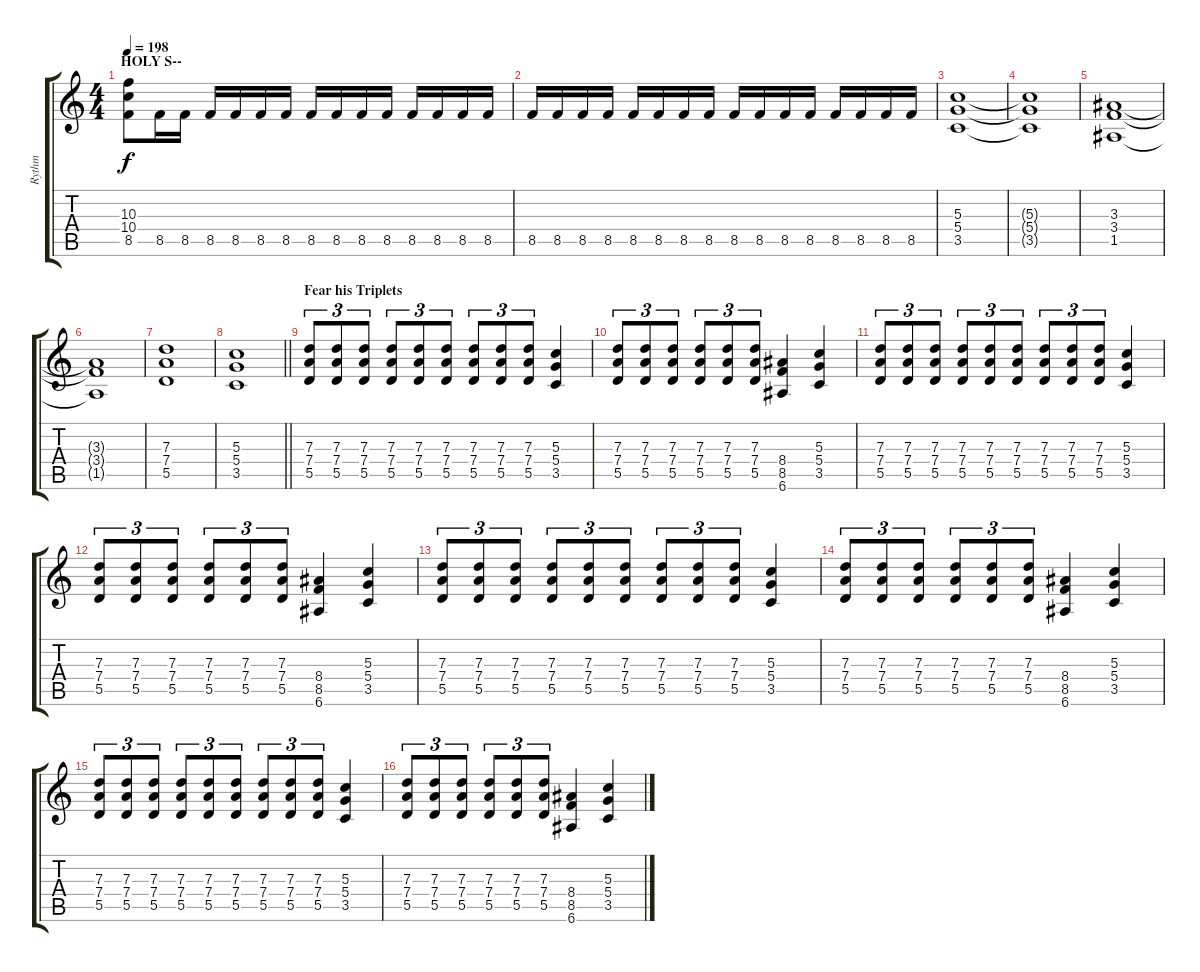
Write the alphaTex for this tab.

\track ("Rythm" "Rythm") {instrument overdrivenguitar}
\staff {score tabs}
\tuning (E4 B3 G3 D3 A2 E2) {hide}
\ts (4 4)
\section ("" "HOLY S--")
\tempo 198
\clef g2
\ks c
(10.3 10.4 8.5).8{dy f} 8.5.16 8.5.16 8.5.16 8.5.16 8.5.16 8.5.16 8.5.16 8.5.16 8.5.16 8.5.16 8.5.16 8.5.16 8.5.16 8.5.16 |
8.5.16 8.5.16 8.5.16 8.5.16 8.5.16 8.5.16 8.5.16 8.5.16 8.5.16 8.5.16 8.5.16 8.5.16 8.5.16 8.5.16 8.5.16 8.5.16 |
(5.3 5.4 3.5).1 |
(5.3{t} 5.4{t} 3.5{t}).1 |
(3.3 3.4 1.5).1 |
(3.3{t} 3.4{t} 1.5{t}).1 |
(7.3 7.4 5.5).1 |
\barLineRight lightlight
(5.3 5.4 3.5).1 |
\section ("" "Fear his Triplets")
(7.3 7.4 5.5).8{tu (3 2)} (7.3 7.4 5.5).8{tu (3 2)} (7.3 7.4 5.5).8{tu (3 2)} (7.3 7.4 5.5).8{tu (3 2)} (7.3 7.4 5.5).8{tu (3 2)} (7.3 7.4 5.5).8{tu (3 2)} (7.3 7.4 5.5).8{tu (3 2)} (7.3 7.4 5.5).8{tu (3 2)} (7.3 7.4 5.5).8{tu (3 2)} (5.3 5.4 3.5).4 |
(7.3 7.4 5.5).8{tu (3 2)} (7.3 7.4 5.5).8{tu (3 2)} (7.3 7.4 5.5).8{tu (3 2)} (7.3 7.4 5.5).8{tu (3 2)} (7.3 7.4 5.5).8{tu (3 2)} (7.3 7.4 5.5).8{tu (3 2)} (8.4 8.5 6.6).4 (5.3 5.4 3.5).4 |
(7.3 7.4 5.5).8{tu (3 2)} (7.3 7.4 5.5).8{tu (3 2)} (7.3 7.4 5.5).8{tu (3 2)} (7.3 7.4 5.5).8{tu (3 2)} (7.3 7.4 5.5).8{tu (3 2)} (7.3 7.4 5.5).8{tu (3 2)} (7.3 7.4 5.5).8{tu (3 2)} (7.3 7.4 5.5).8{tu (3 2)} (7.3 7.4 5.5).8{tu (3 2)} (5.3 5.4 3.5).4 |
(7.3 7.4 5.5).8{tu (3 2)} (7.3 7.4 5.5).8{tu (3 2)} (7.3 7.4 5.5).8{tu (3 2)} (7.3 7.4 5.5).8{tu (3 2)} (7.3 7.4 5.5).8{tu (3 2)} (7.3 7.4 5.5).8{tu (3 2)} (8.4 8.5 6.6).4 (5.3 5.4 3.5).4 |
(7.3 7.4 5.5).8{tu (3 2)} (7.3 7.4 5.5).8{tu (3 2)} (7.3 7.4 5.5).8{tu (3 2)} (7.3 7.4 5.5).8{tu (3 2)} (7.3 7.4 5.5).8{tu (3 2)} (7.3 7.4 5.5).8{tu (3 2)} (7.3 7.4 5.5).8{tu (3 2)} (7.3 7.4 5.5).8{tu (3 2)} (7.3 7.4 5.5).8{tu (3 2)} (5.3 5.4 3.5).4 |
(7.3 7.4 5.5).8{tu (3 2)} (7.3 7.4 5.5).8{tu (3 2)} (7.3 7.4 5.5).8{tu (3 2)} (7.3 7.4 5.5).8{tu (3 2)} (7.3 7.4 5.5).8{tu (3 2)} (7.3 7.4 5.5).8{tu (3 2)} (8.4 8.5 6.6).4 (5.3 5.4 3.5).4 |
(7.3 7.4 5.5).8{tu (3 2)} (7.3 7.4 5.5).8{tu (3 2)} (7.3 7.4 5.5).8{tu (3 2)} (7.3 7.4 5.5).8{tu (3 2)} (7.3 7.4 5.5).8{tu (3 2)} (7.3 7.4 5.5).8{tu (3 2)} (7.3 7.4 5.5).8{tu (3 2)} (7.3 7.4 5.5).8{tu (3 2)} (7.3 7.4 5.5).8{tu (3 2)} (5.3 5.4 3.5).4 |
(7.3 7.4 5.5).8{tu (3 2)} (7.3 7.4 5.5).8{tu (3 2)} (7.3 7.4 5.5).8{tu (3 2)} (7.3 7.4 5.5).8{tu (3 2)} (7.3 7.4 5.5).8{tu (3 2)} (7.3 7.4 5.5).8{tu (3 2)} (8.4 8.5 6.6).4 (5.3 5.4 3.5).4
